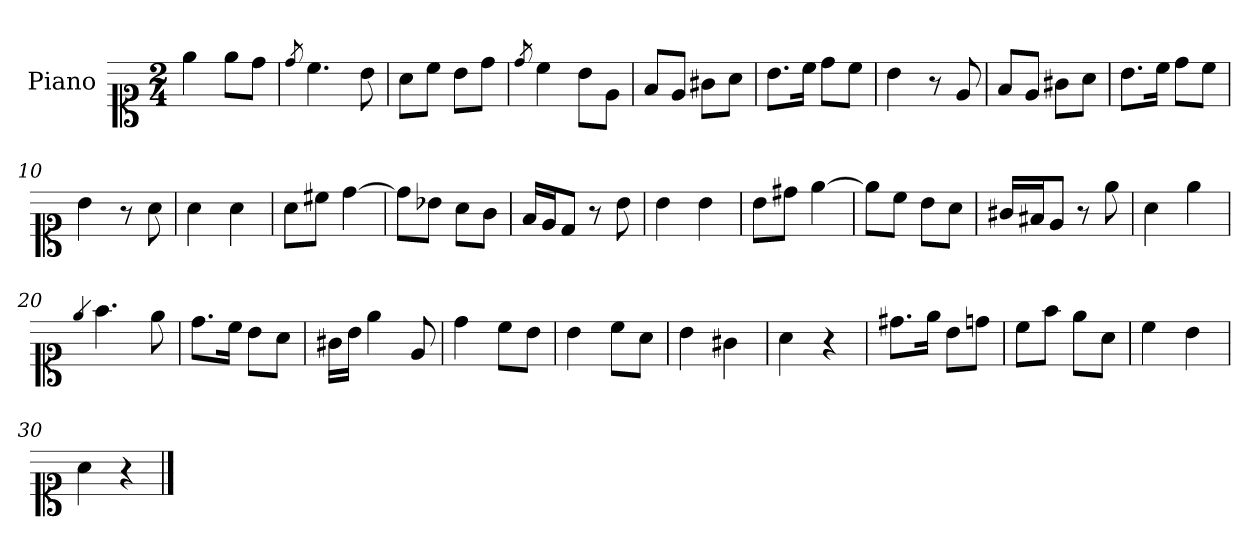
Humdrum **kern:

**kern
*part1
*staff1
*I"Piano
*I'Pno.
*clefC1
*k[]
*M2/4
=1
4ee\
8ee\L
8dd\J
=2
8qdd/
4.cc\
8b\
=3
8a\L
8cc\J
8b\L
8dd\J
=4
8qdd/
4cc\
8b\L
8e\J
=5
8f/L
8e/J
8g#X\L
8a\J
=6
8.b\L
16cc\Jk
8dd\L
8cc\J
=7
4b\
8r
8e/
!!LO:LB:g=z
=8
8f/L
8e/J
8g#X\L
8a\J
=9
8.b\L
16cc\Jk
8dd\L
8cc\J
=10
4b\
8r
8a\
=11
4a\
4a\
=12
8a\L
8cc#X\J
[4dd\
=13
8dd\L]
8b-X\J
8a\L
8g\J
=14
16f/LL
16e/J
8d/J
8r
8b\
=15
4b\
4b\
!!LO:LB:g=z
=16
8b\L
8dd#X\J
[4ee\
=17
8ee\L]
8cc\J
8b\L
8a\J
=18
16g#X/LL
16f#X/J
8e/J
8r
8ee\
=19
4a\
4ee\
=20
4qee/
4.ff\
8ee\
=21
8.dd\L
16cc\Jk
8b\L
8a\J
=22
16g#X\LL
16b\JJ
4ee\
8e/
=23
4dd\
8cc\L
8b\J
!!LO:LB:g=z
=24
4b\
8cc\L
8a\J
=25
4b\
4g#X\
=26
4a\
4r
=27
8.dd#X\L
16ee\Jk
8b\L
8ddn\J
=28
8cc\L
8ff\J
8ee\L
8a\J
=29
4cc\
4b\
=30
4a\
4r
==
*-
